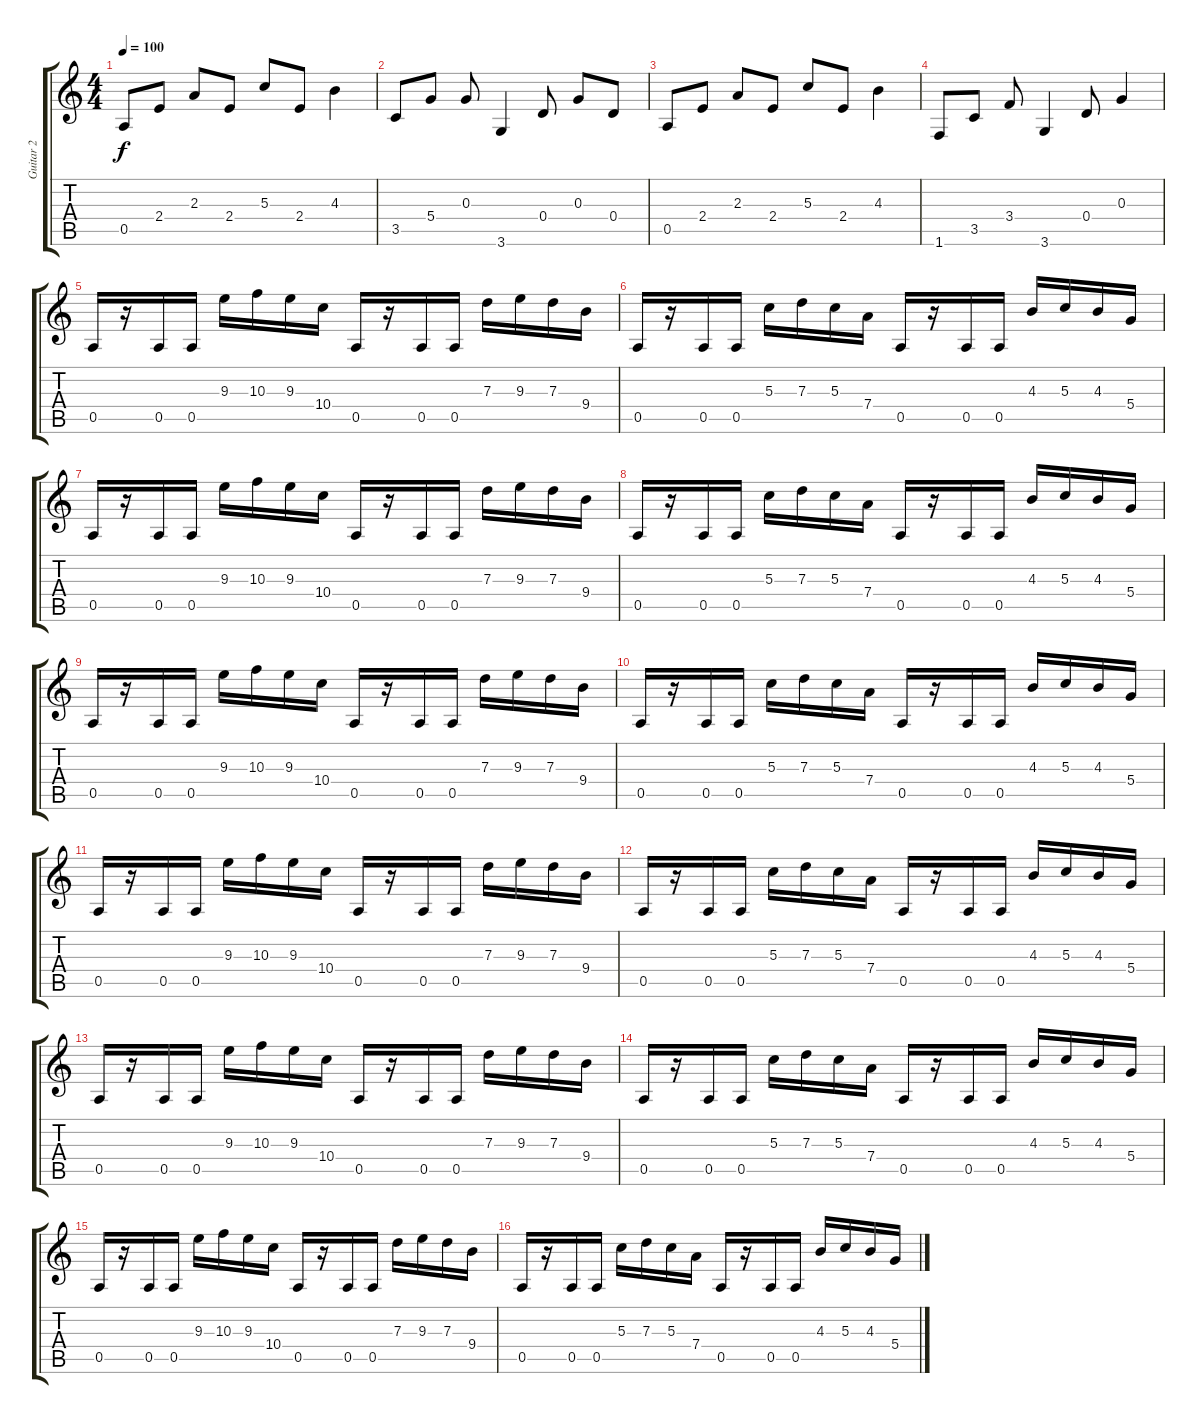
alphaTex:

\track ("Guitar 2" "Guitar 2") {instrument distortionguitar}
\staff {score tabs}
\tuning (E4 B3 G3 D3 A2 E2) {hide}
\ts (4 4)
\tempo 100
\clef g2
\ks c
0.5.8{dy f} 2.4.8 2.3.8 2.4.8 5.3.8 2.4.8 4.3.4 |
3.5.8 5.4.8 0.3.8 3.6.4 0.4.8 0.3.8 0.4.8 |
0.5.8 2.4.8 2.3.8 2.4.8 5.3.8 2.4.8 4.3.4 |
1.6.8 3.5.8 3.4.8 3.6.4 0.4.8 0.3.4 |
0.5.16 r.16 0.5.16 0.5.16 9.3.16 10.3.16 9.3.16 10.4.16 0.5.16 r.16 0.5.16 0.5.16 7.3.16 9.3.16 7.3.16 9.4.16 |
0.5.16 r.16 0.5.16 0.5.16 5.3.16 7.3.16 5.3.16 7.4.16 0.5.16 r.16 0.5.16 0.5.16 4.3.16 5.3.16 4.3.16 5.4.16 |
0.5.16 r.16 0.5.16 0.5.16 9.3.16 10.3.16 9.3.16 10.4.16 0.5.16 r.16 0.5.16 0.5.16 7.3.16 9.3.16 7.3.16 9.4.16 |
0.5.16 r.16 0.5.16 0.5.16 5.3.16 7.3.16 5.3.16 7.4.16 0.5.16 r.16 0.5.16 0.5.16 4.3.16 5.3.16 4.3.16 5.4.16 |
0.5.16 r.16 0.5.16 0.5.16 9.3.16 10.3.16 9.3.16 10.4.16 0.5.16 r.16 0.5.16 0.5.16 7.3.16 9.3.16 7.3.16 9.4.16 |
0.5.16 r.16 0.5.16 0.5.16 5.3.16 7.3.16 5.3.16 7.4.16 0.5.16 r.16 0.5.16 0.5.16 4.3.16 5.3.16 4.3.16 5.4.16 |
0.5.16 r.16 0.5.16 0.5.16 9.3.16 10.3.16 9.3.16 10.4.16 0.5.16 r.16 0.5.16 0.5.16 7.3.16 9.3.16 7.3.16 9.4.16 |
0.5.16 r.16 0.5.16 0.5.16 5.3.16 7.3.16 5.3.16 7.4.16 0.5.16 r.16 0.5.16 0.5.16 4.3.16 5.3.16 4.3.16 5.4.16 |
0.5.16 r.16 0.5.16 0.5.16 9.3.16 10.3.16 9.3.16 10.4.16 0.5.16 r.16 0.5.16 0.5.16 7.3.16 9.3.16 7.3.16 9.4.16 |
0.5.16 r.16 0.5.16 0.5.16 5.3.16 7.3.16 5.3.16 7.4.16 0.5.16 r.16 0.5.16 0.5.16 4.3.16 5.3.16 4.3.16 5.4.16 |
0.5.16 r.16 0.5.16 0.5.16 9.3.16 10.3.16 9.3.16 10.4.16 0.5.16 r.16 0.5.16 0.5.16 7.3.16 9.3.16 7.3.16 9.4.16 |
0.5.16 r.16 0.5.16 0.5.16 5.3.16 7.3.16 5.3.16 7.4.16 0.5.16 r.16 0.5.16 0.5.16 4.3.16 5.3.16 4.3.16 5.4.16
